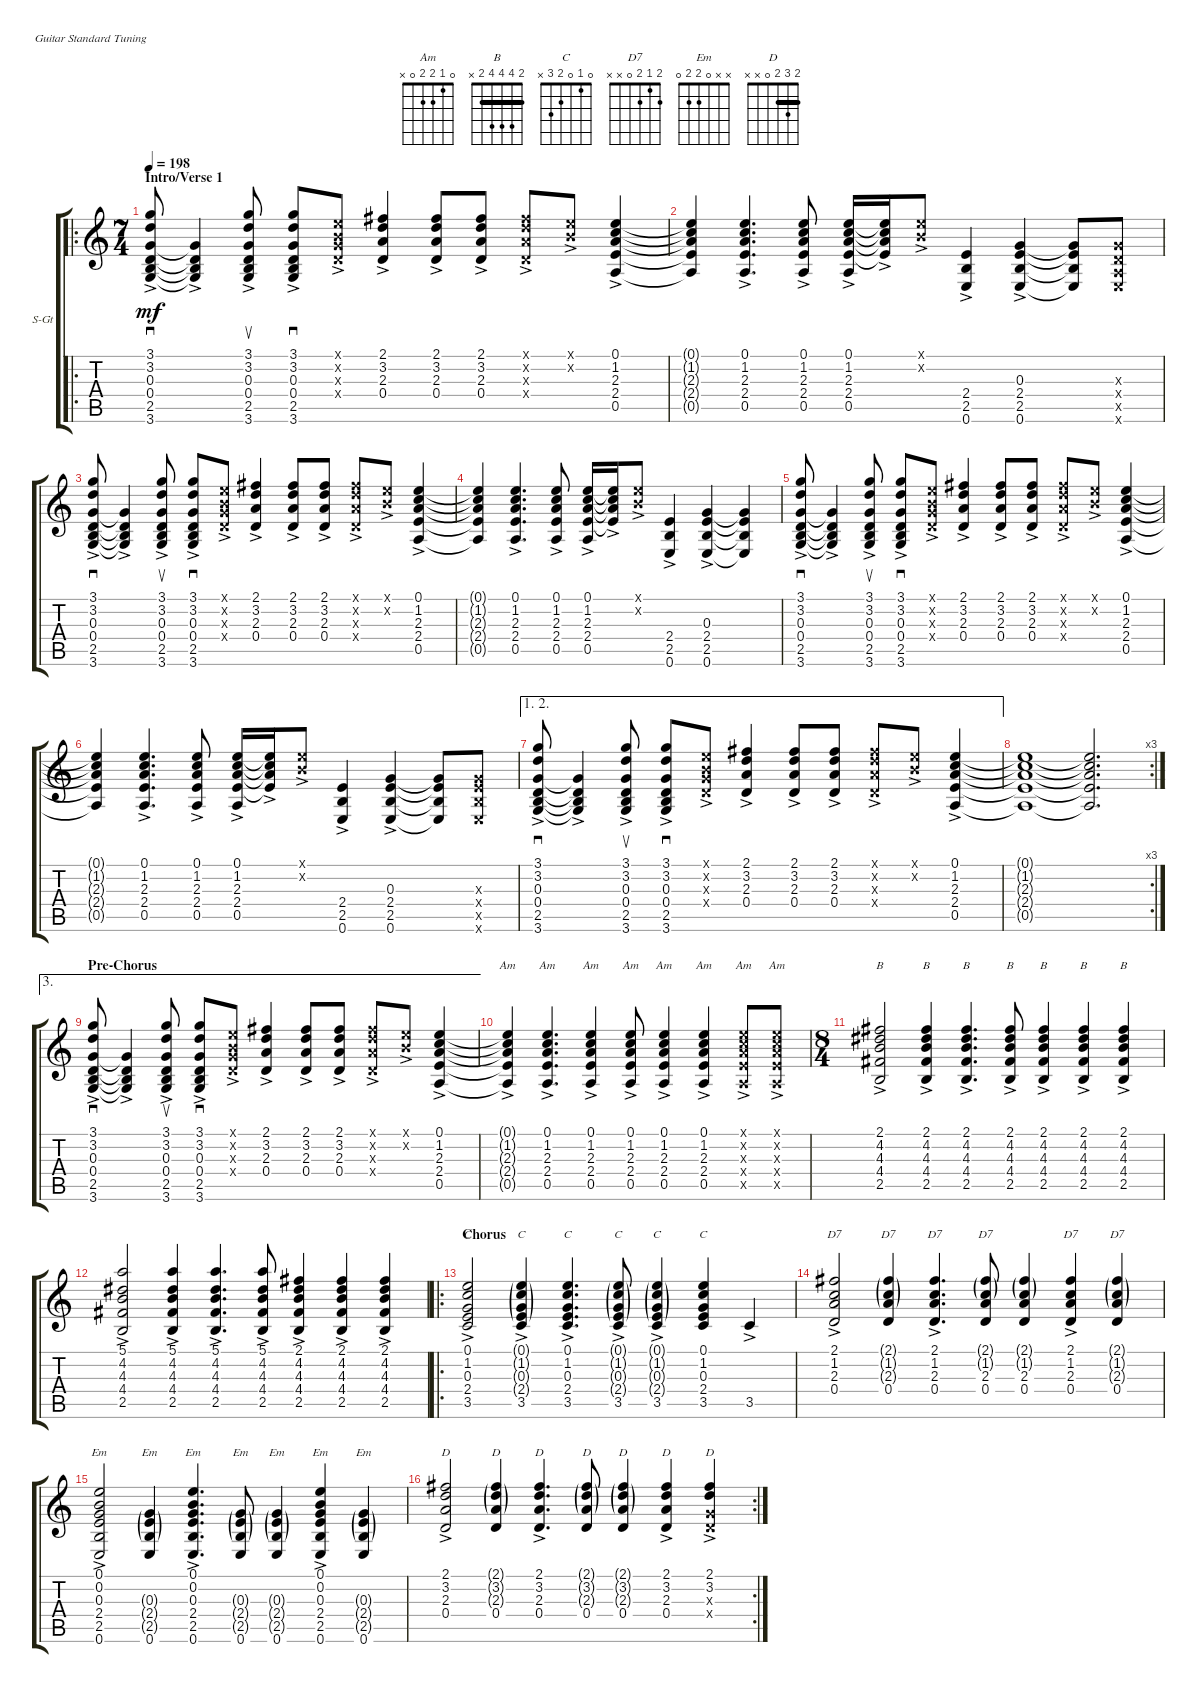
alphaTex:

\defaultSystemsLayout 4
\bracketExtendMode groupsimilarinstruments
\firstSystemTrackNameOrientation horizontal
\otherSystemsTrackNameOrientation horizontal
\track ("Rythm Guitar" "S-Gt") {instrument acousticguitarsteel}
\staff {score tabs}
\tuning (E4 B3 G3 D3 A2 E2)
\chord ("Am" 0 1 2 2 0 x)
\chord ("B" 2 4 4 4 2 x) {barre 2}
\chord ("C" 0 1 0 2 3 x)
\chord ("D7" 2 1 2 0 x x)
\chord ("Em" x x 0 2 2 0)
\chord ("D" 2 3 2 0 x x) {barre 2}
\ro
\ts (7 4)
\section ("" "Intro/Verse 1")
\tempo 198
\clef g2
\scale
0.307335
\ks c
(3.6{ac} 2.5{ac} 0.4{ac} 0.3{ac} 3.2{ac} 3.1{ac}).8{sd dy mf instrument acousticguitarsteel} (0.3{ac t} 0.4{ac t} 2.5{ac t} 3.6{ac t}).4 (3.6{ac} 2.5{ac} 0.4{ac} 0.3{ac} 3.2{ac} 3.1{ac}).8{su} (3.6{ac} 2.5{ac} 0.4{ac} 0.3{ac} 3.2{ac} 3.1{ac}).8{sd} (0.1{ac x} 0.2{ac x} 0.3{ac x} 0.4{ac x}).8 (0.4{ac} 2.3{ac} 3.2{ac} 2.1{ac}).4 (0.4{ac} 2.3{ac} 3.2{ac} 2.1{ac}).8 (0.4{ac} 2.3{ac} 3.2{ac} 2.1{ac}).8 (0.4{ac x} 2.3{ac x} 3.2{ac x} 2.1{ac x}).8 (0.1{ac x} 0.2{ac x}).8 (0.5{ac} 2.4{ac} 2.3{ac} 1.2{ac} 0.1{ac}).4 |
\scale
0.228412 (0.1{t} 1.2{t} 2.3{t} 2.4{t} 0.5{t}).4 (0.5{ac} 2.4{ac} 2.3{ac} 1.2{ac} 0.1{ac}).4{d} (0.5{ac} 2.4{ac} 2.3{ac} 1.2{ac} 0.1{ac}).8 (0.5{ac} 2.4{ac} 2.3{ac} 1.2{ac} 0.1{ac}).16 (0.1{ac t} 1.2{ac t} 2.3{ac t} 2.4{ac t}).16 (0.2{ac x} 0.1{ac x}).8 (0.6{ac} 2.5{ac} 2.4{ac}).4 (0.6{ac} 2.5{ac} 2.4{ac} 0.3{ac}).4 (2.4{t} 0.6{t} 2.5{t} 0.3{t}).8 (0.3{x} 0.4{x} 0.5{x} 0.6{x}).8 |
\scale
0.250237 (3.6{ac} 2.5{ac} 0.4{ac} 0.3{ac} 3.2{ac} 3.1{ac}).8{sd} (0.3{ac t} 0.4{ac t} 2.5{ac t} 3.6{ac t}).4 (3.6{ac} 2.5{ac} 0.4{ac} 0.3{ac} 3.2{ac} 3.1{ac}).8{su} (3.6{ac} 2.5{ac} 0.4{ac} 0.3{ac} 3.2{ac} 3.1{ac}).8{sd} (0.1{ac x} 0.2{ac x} 0.3{ac x} 0.4{ac x}).8 (0.4{ac} 2.3{ac} 3.2{ac} 2.1{ac}).4 (0.4{ac} 2.3{ac} 3.2{ac} 2.1{ac}).8 (0.4{ac} 2.3{ac} 3.2{ac} 2.1{ac}).8 (0.4{ac x} 2.3{ac x} 3.2{ac x} 2.1{ac x}).8 (0.1{ac x} 0.2{ac x}).8 (0.5{ac} 2.4{ac} 2.3{ac} 1.2{ac} 0.1{ac}).4 |
\scale
0.219127 (0.1{t} 1.2{t} 2.3{t} 2.4{t} 0.5{t}).4 (0.5{ac} 2.4{ac} 2.3{ac} 1.2{ac} 0.1{ac}).4{d} (0.5{ac} 2.4{ac} 2.3{ac} 1.2{ac} 0.1{ac}).8 (0.5{ac} 2.4{ac} 2.3{ac} 1.2{ac} 0.1{ac}).16 (0.1{ac t} 1.2{ac t} 2.3{ac t} 2.4{ac t}).16 (0.2{ac x} 0.1{ac x}).8 (0.6{ac} 2.5{ac} 2.4{ac}).4 (0.6{ac} 2.5{ac} 2.4{ac} 0.3{ac}).4 (0.3{t} 2.4{t} 2.5{t} 0.6{t}).4 |
(3.6{ac} 2.5{ac} 0.4{ac} 0.3{ac} 3.2{ac} 3.1{ac}).8{sd} (0.3{ac t} 0.4{ac t} 2.5{ac t} 3.6{ac t}).4 (3.6{ac} 2.5{ac} 0.4{ac} 0.3{ac} 3.2{ac} 3.1{ac}).8{su} (3.6{ac} 2.5{ac} 0.4{ac} 0.3{ac} 3.2{ac} 3.1{ac}).8{sd} (0.1{ac x} 0.2{ac x} 0.3{ac x} 0.4{ac x}).8 (0.4{ac} 2.3{ac} 3.2{ac} 2.1{ac}).4 (0.4{ac} 2.3{ac} 3.2{ac} 2.1{ac}).8 (0.4{ac} 2.3{ac} 3.2{ac} 2.1{ac}).8 (0.4{ac x} 2.3{ac x} 3.2{ac x} 2.1{ac x}).8 (0.1{ac x} 0.2{ac x}).8 (0.5{ac} 2.4{ac} 2.3{ac} 1.2{ac} 0.1{ac}).4 |
(0.1{t} 1.2{t} 2.3{t} 2.4{t} 0.5{t}).4 (0.5{ac} 2.4{ac} 2.3{ac} 1.2{ac} 0.1{ac}).4{d} (0.5{ac} 2.4{ac} 2.3{ac} 1.2{ac} 0.1{ac}).8 (0.5{ac} 2.4{ac} 2.3{ac} 1.2{ac} 0.1{ac}).16 (0.1{ac t} 1.2{ac t} 2.3{ac t} 2.4{ac t}).16 (0.2{ac x} 0.1{ac x}).8 (0.6{ac} 2.5{ac} 2.4{ac}).4 (0.6{ac} 2.5{ac} 2.4{ac} 0.3{ac}).4 (0.6{t} 2.5{t} 2.4{t} 0.3{t}).8 (0.3{x} 2.4{x} 2.5{x} 0.6{x}).8 |
\ae (1 2)
(3.6{ac} 2.5{ac} 0.4{ac} 0.3{ac} 3.2{ac} 3.1{ac}).8{sd} (0.3{ac t} 0.4{ac t} 2.5{ac t} 3.6{ac t}).4 (3.6{ac} 2.5{ac} 0.4{ac} 0.3{ac} 3.2{ac} 3.1{ac}).8{su} (3.6{ac} 2.5{ac} 0.4{ac} 0.3{ac} 3.2{ac} 3.1{ac}).8{sd} (0.1{ac x} 0.2{ac x} 0.3{ac x} 0.4{ac x}).8 (0.4{ac} 2.3{ac} 3.2{ac} 2.1{ac}).4 (0.4{ac} 2.3{ac} 3.2{ac} 2.1{ac}).8 (0.4{ac} 2.3{ac} 3.2{ac} 2.1{ac}).8 (0.4{ac x} 2.3{ac x} 3.2{ac x} 2.1{ac x}).8 (0.1{ac x} 0.2{ac x}).8 (0.5{ac} 2.4{ac} 2.3{ac} 1.2{ac} 0.1{ac}).4 |
\rc 3
(0.1{t} 1.2{t} 2.3{t} 2.4{t} 0.5{t}).1 (0.1{t} 1.2{t} 2.3{t} 2.4{t} 0.5{t}).2{d} |
\ae 3
\section ("" "Pre-Chorus")
(3.6{ac} 2.5{ac} 0.4{ac} 0.3{ac} 3.2{ac} 3.1{ac}).8{sd} (0.3{ac t} 0.4{ac t} 2.5{ac t} 3.6{ac t}).4 (3.6{ac} 2.5{ac} 0.4{ac} 0.3{ac} 3.2{ac} 3.1{ac}).8{su} (3.6{ac} 2.5{ac} 0.4{ac} 0.3{ac} 3.2{ac} 3.1{ac}).8{sd} (0.1{ac x} 0.2{ac x} 0.3{ac x} 0.4{ac x}).8 (0.4{ac} 2.3{ac} 3.2{ac} 2.1{ac}).4 (0.4{ac} 2.3{ac} 3.2{ac} 2.1{ac}).8 (0.4{ac} 2.3{ac} 3.2{ac} 2.1{ac}).8 (0.4{ac x} 2.3{ac x} 3.2{ac x} 2.1{ac x}).8 (0.1{ac x} 0.2{ac x}).8 (0.5{ac} 2.4{ac} 2.3{ac} 1.2{ac} 0.1{ac}).4 |
(0.5{ac t} 2.4{ac t} 2.3{ac t} 1.2{ac t} 0.1{ac t}).4{ch "Am"} (0.5{ac} 2.4{ac} 2.3{ac} 1.2{ac} 0.1{ac}).4{d ch "Am"} (0.5{ac} 2.4{ac} 2.3{ac} 1.2{ac} 0.1{ac}).4{ch "Am"} (0.5{ac} 2.4{ac} 2.3{ac} 1.2{ac} 0.1{ac}).8{ch "Am"} (0.5{ac} 2.4{ac} 2.3{ac} 1.2{ac} 0.1{ac}).4{ch "Am"} (0.5{ac} 2.4{ac} 2.3{ac} 1.2{ac} 0.1{ac}).4{ch "Am"} (0.5{ac x} 2.4{ac x} 2.3{ac x} 1.2{ac x} 0.1{ac x}).8{ch "Am"} (0.5{ac x} 2.4{ac x} 2.3{ac x} 1.2{ac x} 0.1{ac x}).8{ch "Am"} |
\ts (8 4)
(2.5{ac} 4.4{ac} 4.3{ac} 4.2{ac} 2.1{ac}).2{ch "B"} (2.5{ac} 4.4{ac} 4.3{ac} 4.2{ac} 2.1{ac}).4{ch "B"} (2.5{ac} 4.4{ac} 4.3{ac} 4.2{ac} 2.1{ac}).4{d ch "B"} (2.5{ac} 4.4{ac} 4.3{ac} 4.2{ac} 2.1{ac}).8{ch "B"} (2.5{ac} 4.4{ac} 4.3{ac} 4.2{ac} 2.1{ac}).4{ch "B"} (2.5{ac} 4.4{ac} 4.3{ac} 4.2{ac} 2.1{ac}).4{ch "B"} (2.5{ac} 4.4{ac} 4.3{ac} 4.2{ac} 2.1{ac}).4{ch "B"} |
(2.5{ac} 4.4{ac} 4.3{ac} 4.2{ac} 5.1{ac}).2 (2.5{ac} 4.4{ac} 4.3{ac} 4.2{ac} 5.1{ac}).4 (2.5{ac} 4.4{ac} 4.3{ac} 4.2{ac} 5.1{ac}).4{d} (2.5{ac} 4.4{ac} 4.3{ac} 4.2{ac} 5.1{ac}).8 (2.5{ac} 4.4{ac} 4.3{ac} 4.2{ac} 2.1{ac}).4 (2.5{ac} 4.4{ac} 4.3{ac} 4.2{ac} 2.1{ac}).4 (2.5{ac} 4.4{ac} 4.3{ac} 4.2{ac} 2.1{ac}).4 |
\ro
\section ("" "Chorus")
(3.5{ac} 2.4{ac} 0.3{ac} 1.2{ac} 0.1{ac}).2{ch "C"} (0.1{g} 1.2{g} 0.3{g} 2.4{g} 3.5{ac}).4{ch "C"} (3.5{ac} 2.4{ac} 0.3{ac} 1.2{ac} 0.1{ac}).4{d ch "C"} (3.5{ac} 2.4{g} 0.3{g} 1.2{g} 0.1{g}).8{ch "C"} (3.5{ac} 2.4{g} 0.3{g} 1.2{g} 0.1{g}).4{ch "C"} (3.5 2.4 0.3 1.2 0.1).4{ch "C"} 3.5{ac}.4 |
(0.4{ac} 2.3{ac} 1.2{ac} 2.1{ac}).2{ch "D7"} (0.4 2.3{g} 1.2{g} 2.1{g}).4{ch "D7"} (0.4{ac} 2.3{ac} 1.2{ac} 2.1{ac}).4{d ch "D7"} (0.4 2.3 1.2{g} 2.1{g}).8{ch "D7"} (0.4 2.3 1.2{g} 2.1{g}).4 (0.4{ac} 2.3{ac} 1.2{ac} 2.1{ac}).4{ch "D7"} (2.3{g} 1.2{g} 2.1{g} 0.4).4{ch "D7"} |
(0.6{ac} 2.5{ac} 2.4{ac} 0.3{ac} 0.2{ac} 0.1{ac}).2{ch "Em"} (0.6 2.5{g} 2.4{g} 0.3{g}).4{ch "Em"} (0.6{ac} 2.5{ac} 2.4{ac} 0.3{ac} 0.1{ac} 0.2{ac}).4{d ch "Em"} (0.6 2.5{g} 2.4{g} 0.3{g}).8{ch "Em"} (0.6 2.5{g} 2.4{g} 0.3{g}).4{ch "Em"} (0.6{ac} 2.5{ac} 2.4{ac} 0.3{ac} 0.2{ac} 0.1{ac}).4{ch "Em"} (0.6 2.5{g} 2.4{g} 0.3{g}).4{ch "Em"} |
\rc 2
(0.4{ac} 2.3{ac} 3.2{ac} 2.1{ac}).2{ch "D"} (0.4 2.3{g} 3.2{g} 2.1{g}).4{ch "D"} (0.4{ac} 2.3{ac} 3.2{ac} 2.1{ac}).4{d ch "D"} (0.4 2.3{g} 3.2{g} 2.1{g}).8{ch "D"} (0.4 2.3{g} 3.2{g} 2.1{g}).4{ch "D"} (0.4{ac} 2.3{ac} 3.2{ac} 2.1{ac}).4{ch "D"} (0.4{ac x} 0.3{ac x} 3.2{ac} 2.1{ac}).4{ch "D"}
